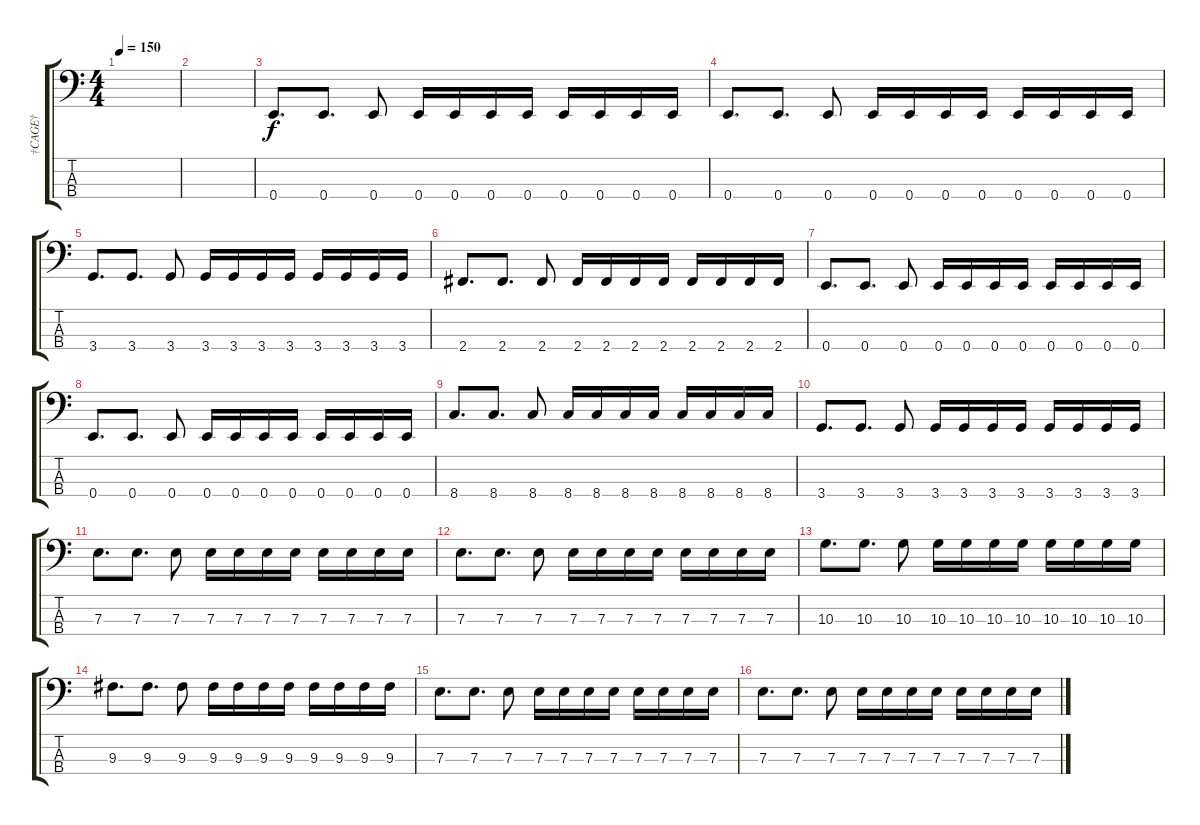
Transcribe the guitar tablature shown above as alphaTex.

\track ("†CAGE†" "†CAGE†") {instrument electricbasspick}
\staff {score tabs}
\tuning (G2 D2 A1 E1) {hide}
\ts (4 4)
\tempo 150
\clef f4
\ks c
|
|
0.4.8{d} 0.4.8{d} 0.4.8 0.4.16 0.4.16 0.4.16 0.4.16 0.4.16 0.4.16 0.4.16 0.4.16 |
0.4.8{d} 0.4.8{d} 0.4.8 0.4.16 0.4.16 0.4.16 0.4.16 0.4.16 0.4.16 0.4.16 0.4.16 |
3.4.8{d} 3.4.8{d} 3.4.8 3.4.16 3.4.16 3.4.16 3.4.16 3.4.16 3.4.16 3.4.16 3.4.16 |
2.4.8{d} 2.4.8{d} 2.4.8 2.4.16 2.4.16 2.4.16 2.4.16 2.4.16 2.4.16 2.4.16 2.4.16 |
0.4.8{d} 0.4.8{d} 0.4.8 0.4.16 0.4.16 0.4.16 0.4.16 0.4.16 0.4.16 0.4.16 0.4.16 |
0.4.8{d} 0.4.8{d} 0.4.8 0.4.16 0.4.16 0.4.16 0.4.16 0.4.16 0.4.16 0.4.16 0.4.16 |
8.4.8{d} 8.4.8{d} 8.4.8 8.4.16 8.4.16 8.4.16 8.4.16 8.4.16 8.4.16 8.4.16 8.4.16 |
3.4.8{d} 3.4.8{d} 3.4.8 3.4.16 3.4.16 3.4.16 3.4.16 3.4.16 3.4.16 3.4.16 3.4.16 |
7.3.8{d} 7.3.8{d} 7.3.8 7.3.16 7.3.16 7.3.16 7.3.16 7.3.16 7.3.16 7.3.16 7.3.16 |
7.3.8{d} 7.3.8{d} 7.3.8 7.3.16 7.3.16 7.3.16 7.3.16 7.3.16 7.3.16 7.3.16 7.3.16 |
10.3.8{d} 10.3.8{d} 10.3.8 10.3.16 10.3.16 10.3.16 10.3.16 10.3.16 10.3.16 10.3.16 10.3.16 |
9.3.8{d} 9.3.8{d} 9.3.8 9.3.16 9.3.16 9.3.16 9.3.16 9.3.16 9.3.16 9.3.16 9.3.16 |
7.3.8{d} 7.3.8{d} 7.3.8 7.3.16 7.3.16 7.3.16 7.3.16 7.3.16 7.3.16 7.3.16 7.3.16 |
7.3.8{d} 7.3.8{d} 7.3.8 7.3.16 7.3.16 7.3.16 7.3.16 7.3.16 7.3.16 7.3.16 7.3.16
